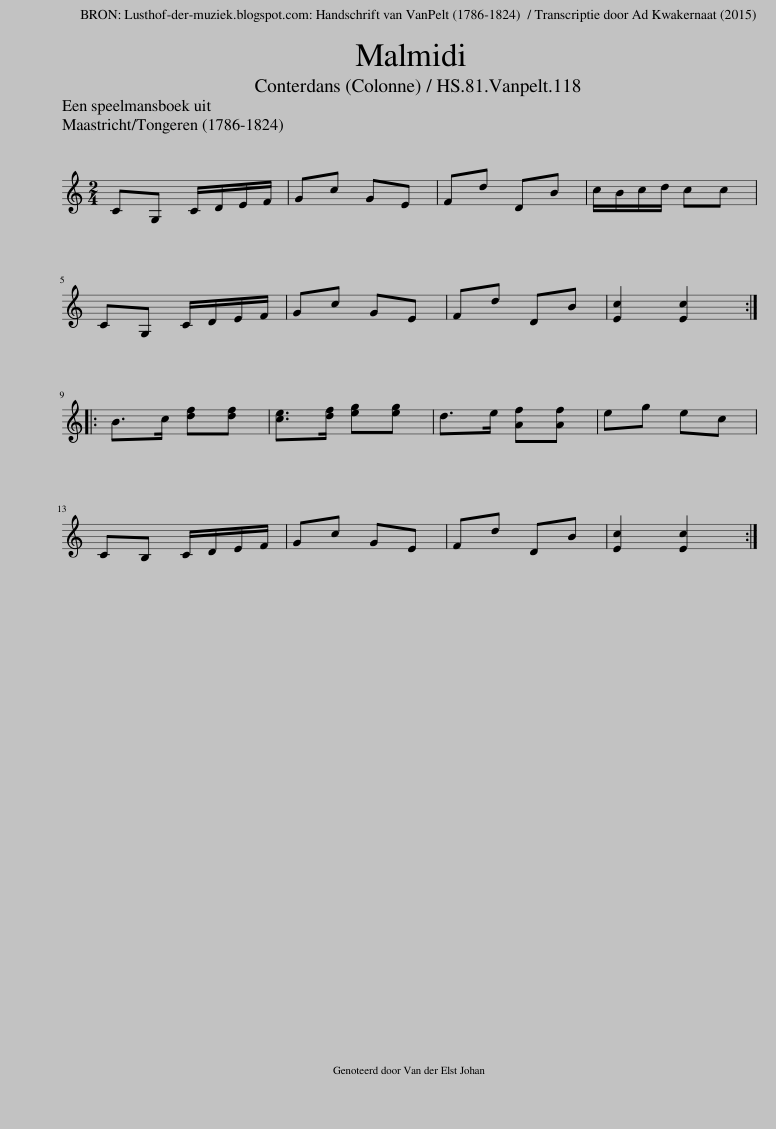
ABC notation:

X:1
L:1/8
Q:1/4=126
M:2/4
I:linebreak $
K:C
V:1 treble
V:1
 CG, C/D/E/F/ | Gc GE | Fd DB | c/B/c/d/ cc |$ CG, C/D/E/F/ | %5
 Gc GE | Fd DB | [Ec]2 [Ec]2 ::$ B>c [df][df] | [ce]>[df] [eg][eg] | %10
 d>e [Af][Af] | eg ec |$ CB, C/D/E/F/ | Gc GE | Fd DB | %15
 [Ec]2 [Ec]2 :| %16
